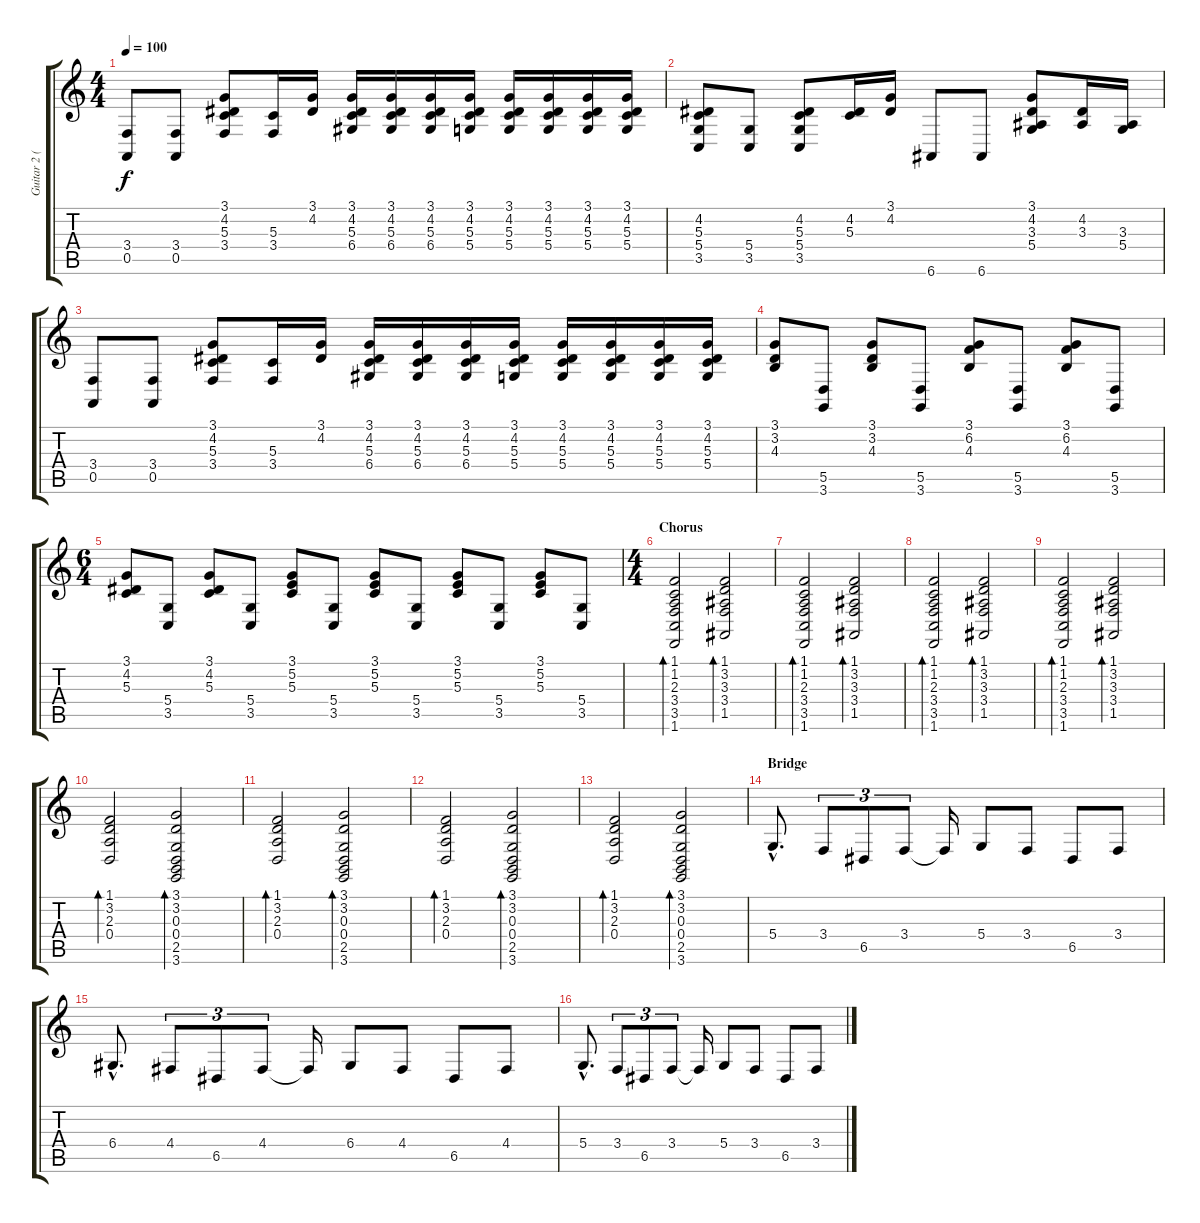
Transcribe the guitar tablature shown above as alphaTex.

\track ("Guitar 2 (piano arr. for guitar)" "Guitar 2 (") {instrument acousticgrandpiano}
\staff {score tabs}
\tuning (E4 B3 G3 D3 A2 E2) {hide}
\ts (4 4)
\tempo 100
\clef g2
\ks c
(3.4 0.5).8{dy f} (3.4 0.5).8 (3.1 4.2 5.3 3.4).8 (5.3 3.4).16 (3.1 4.2).16 (3.1 4.2 5.3 6.4).16 (3.1 4.2 5.3 6.4).16 (3.1 4.2 5.3 6.4).16 (3.1 4.2 5.3 5.4).16 (3.1 4.2 5.3 5.4).16 (3.1 4.2 5.3 5.4).16 (3.1 4.2 5.3 5.4).16 (3.1 4.2 5.3 5.4).16 |
(4.2 5.3 5.4 3.5).8 (5.4 3.5).8 (4.2 5.3 5.4 3.5).8 (4.2 5.3).16 (3.1 4.2).16 6.6.8 6.6.8 (3.1 4.2 3.3 5.4).8 (4.2 3.3).16 (3.3 5.4).16 |
(3.4 0.5).8 (3.4 0.5).8 (3.1 4.2 5.3 3.4).8 (5.3 3.4).16 (3.1 4.2).16 (3.1 4.2 5.3 6.4).16 (3.1 4.2 5.3 6.4).16 (3.1 4.2 5.3 6.4).16 (3.1 4.2 5.3 5.4).16 (3.1 4.2 5.3 5.4).16 (3.1 4.2 5.3 5.4).16 (3.1 4.2 5.3 5.4).16 (3.1 4.2 5.3 5.4).16 |
(3.1 3.2 4.3).8 (5.5 3.6).8 (3.1 3.2 4.3).8 (5.5 3.6).8 (3.1 6.2 4.3).8 (5.5 3.6).8 (3.1 6.2 4.3).8 (5.5 3.6).8 |
\ts (6 4)
(3.1 4.2 5.3).8 (5.4 3.5).8 (3.1 4.2 5.3).8 (5.4 3.5).8 (3.1 5.2 5.3).8 (5.4 3.5).8 (3.1 5.2 5.3).8 (5.4 3.5).8 (3.1 5.2 5.3).8 (5.4 3.5).8 (3.1 5.2 5.3).8 (5.4 3.5).8 |
\ts (4 4)
\section ("" "Chorus")
(1.1 1.2 2.3 3.4 3.5 1.6).2{bd 240} (1.1 3.2 3.3 3.4 1.5).2{bd 240} |
(1.1 1.2 2.3 3.4 3.5 1.6).2{bd 240} (1.1 3.2 3.3 3.4 1.5).2{bd 240} |
(1.1 1.2 2.3 3.4 3.5 1.6).2{bd 240} (1.1 3.2 3.3 3.4 1.5).2{bd 240} |
(1.1 1.2 2.3 3.4 3.5 1.6).2{bd 240} (1.1 3.2 3.3 3.4 1.5).2{bd 240} |
(1.1 3.2 2.3 0.4).2{bd 240} (3.1 3.2 0.3 0.4 2.5 3.6).2{bd 120} |
(1.1 3.2 2.3 0.4).2{bd 240} (3.1 3.2 0.3 0.4 2.5 3.6).2{bd 120} |
(1.1 3.2 2.3 0.4).2{bd 240} (3.1 3.2 0.3 0.4 2.5 3.6).2{bd 120} |
(1.1 3.2 2.3 0.4).2{bd 240} (3.1 3.2 0.3 0.4 2.5 3.6).2{bd 120} |
\section ("" "Bridge")
5.4{hac}.8{d} 3.4.8{tu (3 2)} 6.5.8{tu (3 2)} 3.4.8{tu (3 2)} 3.4{t}.16 5.4.8 3.4.8 6.5.8 3.4.8 |
6.4{hac}.8{d} 4.4.8{tu (3 2)} 6.5.8{tu (3 2)} 4.4.8{tu (3 2)} 4.4{t}.16 6.4.8 4.4.8 6.5.8 4.4.8 |
5.4{hac}.8{d} 3.4.8{tu (3 2)} 6.5.8{tu (3 2)} 3.4.8{tu (3 2)} 3.4{t}.16 5.4.8 3.4.8 6.5.8 3.4.8
